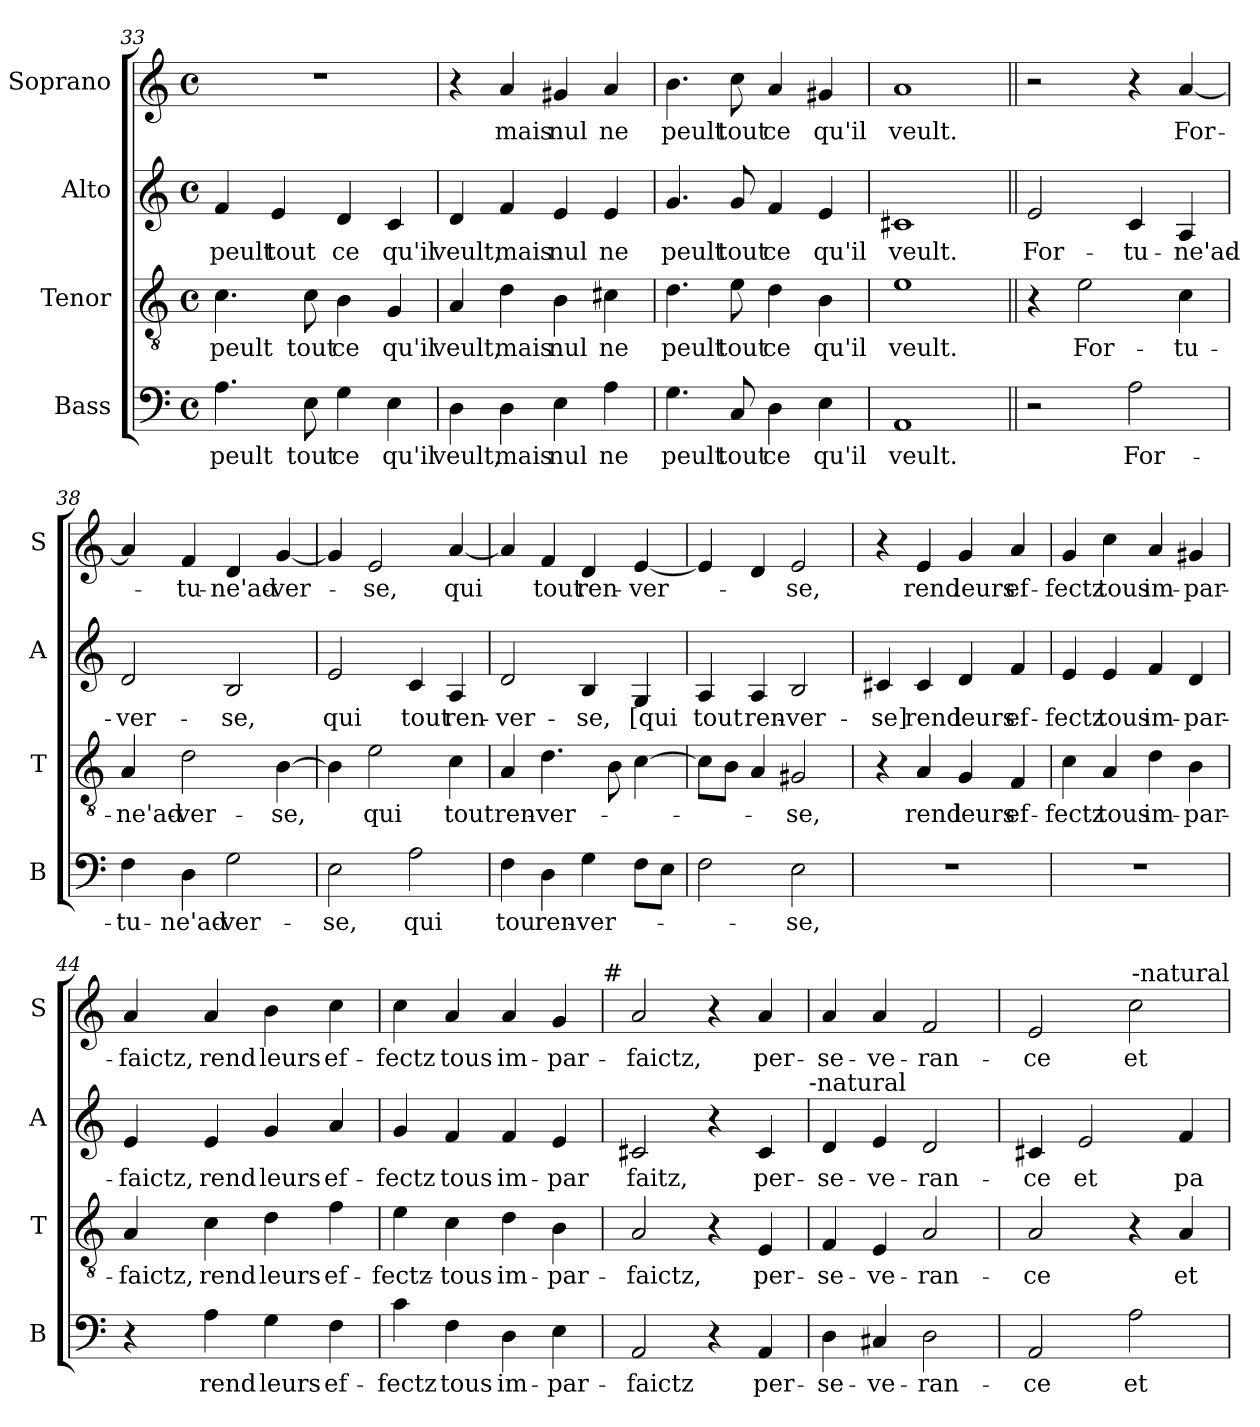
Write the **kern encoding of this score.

**kern	**text	**kern	**text	**kern	**text	**kern	**text
*part4	*part4	*part3	*part3	*part2	*part2	*part1	*part1
*staff4	*staff4	*staff3	*staff3	*staff2	*staff2	*staff1	*staff1
*I"Bass	*	*I"Tenor	*	*I"Alto	*	*I"Soprano	*
*I'B	*	*I'T	*	*I'A	*	*I'S	*
*clefF4	*	*clefGv2	*	*clefG2	*	*clefG2	*
*k[]	*	*k[]	*	*k[]	*	*k[]	*
*C:	*	*C:	*	*C:	*	*C:	*
*M4/4	*	*M4/4	*	*M4/4	*	*M4/4	*
*met(c)	*	*met(c)	*	*met(c)	*	*met(c)	*
=33	=33	=33	=33	=33	=33	=33	=33
4.A\	peult	4.c\	peult	4f/	peult	1r	.
.	.	.	.	4e/	tout	.	.
8E\	tout	8c\	tout	.	.	.	.
4G\	ce	4B\	ce	4d/	ce	.	.
4E\	qu'il	4G/	qu'il	4c/	qu'il	.	.
=34	=34	=34	=34	=34	=34	=34	=34
4D\	veult,	4A/	veult,	4d/	veult,	4r	.
4D\	mais	4d\	mais	4f/	mais	4a/	mais
4E\	nul	4B\	nul	4e/	nul	4g#X/	nul
4A\	ne	4c#X\	ne	4e/	ne	4a/	ne
=35	=35	=35	=35	=35	=35	=35	=35
4.G\	peult	4.d\	peult	4.g/	peult	4.b\	peult
8C/	tout	8e\	tout	8g/	tout	8cc\	tout
4D\	ce	4d\	ce	4f/	ce	4a/	ce
4E\	qu'il	4B\	qu'il	4e/	qu'il	4g#X/	qu'il
=36	=36	=36	=36	=36	=36	=36	=36
1AA	veult.	1e	veult.	1c#X	veult.	1a	veult.
!!LO:PB:g=z
=37||	=37||	=37||	=37||	=37||	=37||	=37||	=37||
2r	.	4r	.	2e/	For-	2r	.
.	.	2e\	For-	.	.	.	.
2A\	For-	.	.	4c/	-tu-	4r	.
.	.	4c\	-tu-	4A/	-ne'ad-	[4a/	For-
=38	=38	=38	=38	=38	=38	=38	=38
4F\	-tu-	4A/	-ne'ad-	2d/	-ver-	4a/]	.
4D\	-ne'ad-	2d\	-ver-	.	.	4f/	-tu-
2G\	-ver-	.	.	2B/	-se,	4d/	-ne'ad-
.	.	[4B\	-se,	.	.	[4g/	-ver-
=39	=39	=39	=39	=39	=39	=39	=39
2E\	-se,	4B\]	.	2e/	qui	4g/]	.
.	.	2e\	qui	.	.	2e/	-se,
2A\	qui	.	.	4c/	tout	.	.
.	.	4c\	tout	4A/	ren-	[4a/	qui
=40	=40	=40	=40	=40	=40	=40	=40
4F\	tou	4A/	ren-	2d/	-ver-	4a/]	.
4D\	ren-	4.d\	-ver-	.	.	4f/	tout
4G\	-ver-	.	.	4B/	-se,	4d/	ren-
.	.	8B\	.	.	.	.	.
8F\L	.	[4c\	.	4G/	[qui	[4e/	-ver-
8E\J	.	.	.	.	.	.	.
=41	=41	=41	=41	=41	=41	=41	=41
2F\	.	8c\L]	.	4A/	tout	4e/]	.
.	.	8B\J	.	.	.	.	.
.	.	4A/	.	4A/	ren-	4d/	.
2E\	-se,	2G#X/	-se,	2B/	-ver-	2e/	-se,
=42	=42	=42	=42	=42	=42	=42	=42
1r	.	4r	.	4c#X/	-se]	4r	.
.	.	4A/	rend	4c#/	rend	4e/	rend
.	.	4G/	leurs	4d/	leurs	4g/	leurs
.	.	4F/	ef-	4f/	ef-	4a/	ef-
!!LO:LB:g=z
=43	=43	=43	=43	=43	=43	=43	=43
1r	.	4c\	-fectz	4e/	-fectz	4g/	-fectz
.	.	4A/	tous	4e/	tous	4cc\	tous
.	.	4d\	im-	4f/	im-	4a/	im-
.	.	4B\	-par-	4d/	-par-	4g#X/	-par-
=44	=44	=44	=44	=44	=44	=44	=44
4r	.	4A/	-faictz,	4e/	-faictz,	4a/	-faictz,
4A\	rend	4c\	rend	4e/	rend	4a/	rend
4G\	leurs	4d\	leurs	4g/	leurs	4b\	leurs
4F\	ef-	4f\	ef-	4a/	ef-	4cc\	ef-
=45	=45	=45	=45	=45	=45	=45	=45
4c\	-fectz	4e\	-fectz-	4g/	-fectz	4cc\	-fectz
4F\	tous	4c\	-tous	4f/	tous	4a/	tous
4D\	im-	4d\	im-	4f/	im-	4a/	im-
4E\	-par-	4B\	-par-	4e/	-par	4g/	-par-
!	!	!	!	!	!	!LO:TX:a:t=#	!
=46	=46	=46	=46	=46	=46	=46	=46
2AA/	-faictz	2A/	-faictz,	2c#X/	faitz,	2a/	-faictz,
4r	.	4r	.	4r	.	4r	.
4AA/	per-	4E/	per-	4c#/	per-	4a/	per-
!	!	!	!	!LO:TX:a:t=-natural	!	!	!
=47	=47	=47	=47	=47	=47	=47	=47
4D\	-se-	4F/	-se-	4d/	-se-	4a/	-se-
4C#X/	-ve-	4E/	-ve-	4e/	-ve-	4a/	-ve-
2D\	-ran-	2A/	-ran-	2d/	-ran-	2f/	-ran-
=48	=48	=48	=48	=48	=48	=48	=48
2AA/	-ce	2A/	-ce	4c#X/	-ce	2e/	-ce
.	.	.	.	2e/	et	.	.
2A\	et	4r	.	.	.	2cc\	et
.	.	4A/	et	4f/	pa-	.	.
!	!	!	!	!	!	!LO:TX:a:t=-natural	!
=	=	=	=	=	=	=	=
*-	*-	*-	*-	*-	*-	*-	*-
